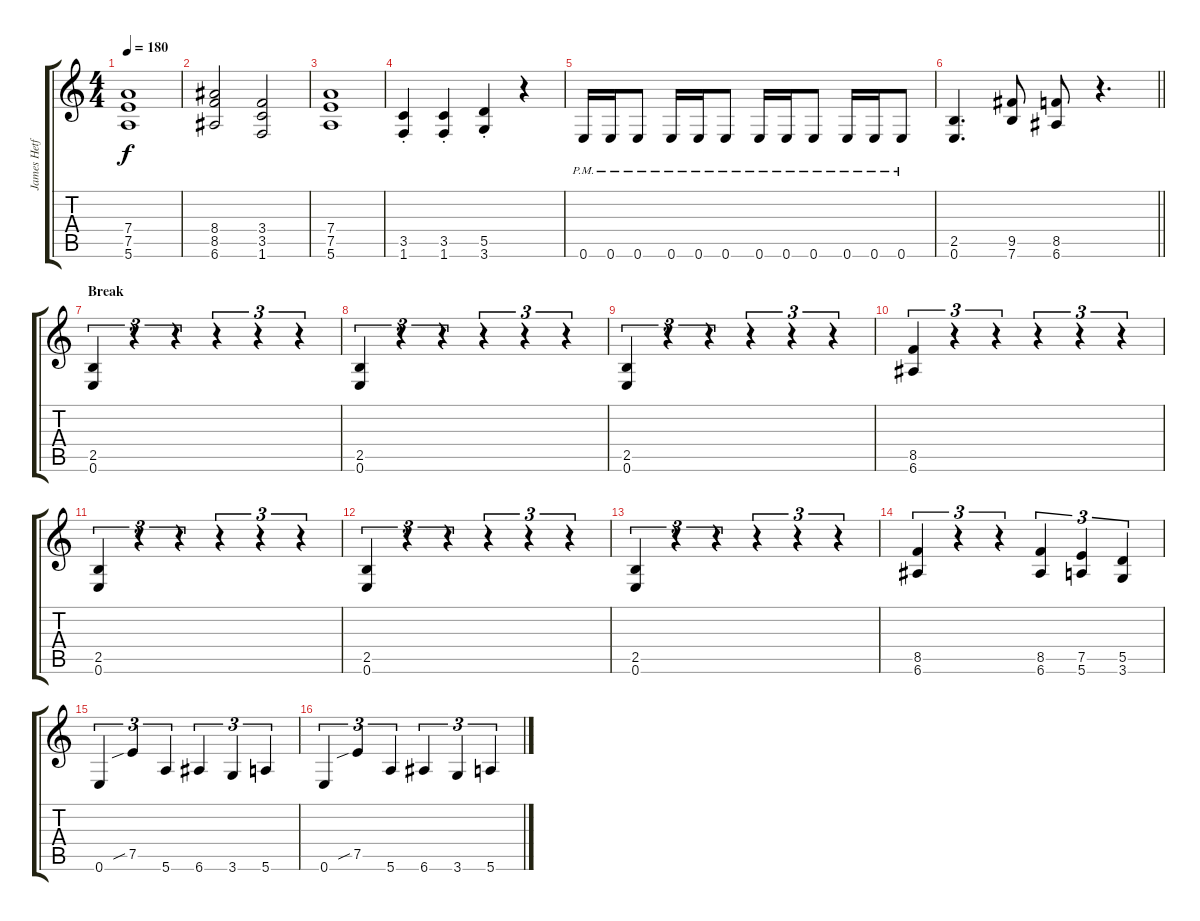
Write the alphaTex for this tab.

\track ("James Hetfield" "James Hetf") {instrument distortionguitar}
\staff {score tabs}
\tuning (E4 B3 G3 D3 A2 E2) {hide}
\ts (4 4)
\tempo 180
\clef g2
\ks c
(7.4 7.5 5.6).1{dy f} |
(8.4 8.5 6.6).2 (3.4 3.5 1.6).2 |
(7.4 7.5 5.6).1 |
(3.5{st} 1.6{st}).4 (3.5{st} 1.6{st}).4 (5.5{st} 3.6{st}).4 r.4 |
0.6{pm}.16 0.6{pm}.16 0.6{pm}.8 0.6{pm}.16 0.6{pm}.16 0.6{pm}.8 0.6{pm}.16 0.6{pm}.16 0.6{pm}.8 0.6{pm}.16 0.6{pm}.16 0.6{pm}.8 |
\barLineRight lightlight
(2.5 0.6).4{d} (9.5 7.6).8 (8.5 6.6).8 r.4{d} |
\section ("" "Break")
(2.5 0.6).4{tu (3 2)} r.4{tu (3 2)} r.4{tu (3 2)} r.4{tu (3 2)} r.4{tu (3 2)} r.4{tu (3 2)} |
(2.5 0.6).4{tu (3 2)} r.4{tu (3 2)} r.4{tu (3 2)} r.4{tu (3 2)} r.4{tu (3 2)} r.4{tu (3 2)} |
(2.5 0.6).4{tu (3 2)} r.4{tu (3 2)} r.4{tu (3 2)} r.4{tu (3 2)} r.4{tu (3 2)} r.4{tu (3 2)} |
(8.5 6.6).4{tu (3 2)} r.4{tu (3 2)} r.4{tu (3 2)} r.4{tu (3 2)} r.4{tu (3 2)} r.4{tu (3 2)} |
(2.5 0.6).4{tu (3 2)} r.4{tu (3 2)} r.4{tu (3 2)} r.4{tu (3 2)} r.4{tu (3 2)} r.4{tu (3 2)} |
(2.5 0.6).4{tu (3 2)} r.4{tu (3 2)} r.4{tu (3 2)} r.4{tu (3 2)} r.4{tu (3 2)} r.4{tu (3 2)} |
(2.5 0.6).4{tu (3 2)} r.4{tu (3 2)} r.4{tu (3 2)} r.4{tu (3 2)} r.4{tu (3 2)} r.4{tu (3 2)} |
(8.5 6.6).4{tu (3 2)} r.4{tu (3 2)} r.4{tu (3 2)} (8.5 6.6).4{tu (3 2)} (7.5 5.6).4{tu (3 2)} (5.5 3.6).4{tu (3 2)} |
0.6.4{tu (3 2)} 7.5{sib}.4{tu (3 2)} 5.6.4{tu (3 2)} 6.6.4{tu (3 2)} 3.6.4{tu (3 2)} 5.6.4{tu (3 2)} |
0.6.4{tu (3 2)} 7.5{sib}.4{tu (3 2)} 5.6.4{tu (3 2)} 6.6.4{tu (3 2)} 3.6.4{tu (3 2)} 5.6.4{tu (3 2)}
